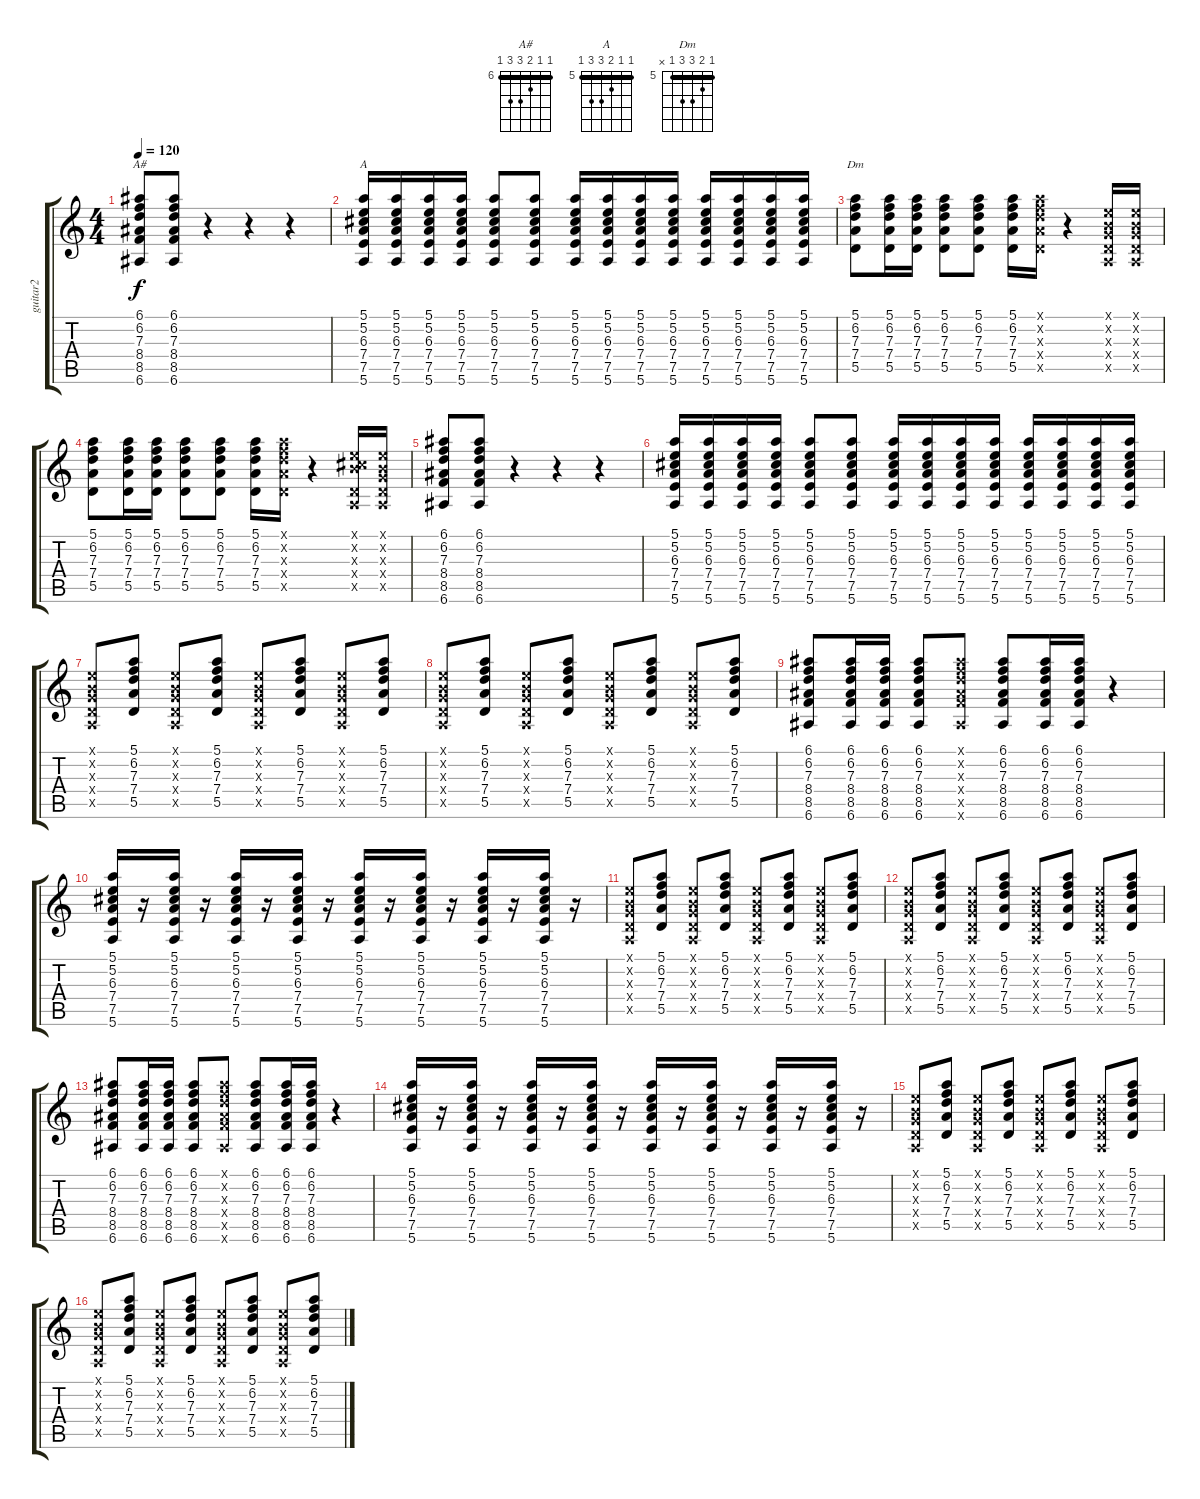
\track ("guitar2" "guitar2") {instrument acousticguitarsteel}
\staff {score tabs}
\tuning (E4 B3 G3 D3 A2 E2) {hide}
\chord ("A#" 6 6 7 8 8 6) {firstfret 6 barre 6}
\chord ("A" 5 5 6 7 7 5) {firstfret 5 barre 5}
\chord ("Dm" 5 6 7 7 5 x) {firstfret 5 barre 5}
\ts (4 4)
\tempo 120
\clef g2
\ks c
(6.1 6.2 7.3 8.4 8.5 6.6).8{ch "A#" dy f} (6.1 6.2 7.3 8.4 8.5 6.6).8 r.4 r.4 r.4 |
(5.1 5.2 6.3 7.4 7.5 5.6).16{ch "A"} (5.1 5.2 6.3 7.4 7.5 5.6).16 (5.1 5.2 6.3 7.4 7.5 5.6).16 (5.1 5.2 6.3 7.4 7.5 5.6).16 (5.1 5.2 6.3 7.4 7.5 5.6).8 (5.1 5.2 6.3 7.4 7.5 5.6).8 (5.1 5.2 6.3 7.4 7.5 5.6).16 (5.1 5.2 6.3 7.4 7.5 5.6).16 (5.1 5.2 6.3 7.4 7.5 5.6).16 (5.1 5.2 6.3 7.4 7.5 5.6).16 (5.1 5.2 6.3 7.4 7.5 5.6).16 (5.1 5.2 6.3 7.4 7.5 5.6).16 (5.1 5.2 6.3 7.4 7.5 5.6).16 (5.1 5.2 6.3 7.4 7.5 5.6).16 |
(5.1 6.2 7.3 7.4 5.5).8{ch "Dm"} (5.1 6.2 7.3 7.4 5.5).16 (5.1 6.2 7.3 7.4 5.5).16 (5.1 6.2 7.3 7.4 5.5).8 (5.1 6.2 7.3 7.4 5.5).8 (5.1 6.2 7.3 7.4 5.5).16 (5.1{x} 6.2{x} 7.3{x} 7.4{x} 5.5{x}).16 r.4 (0.1{x} 0.2{x} 0.3{x} 0.4{x} 0.5{x}).16 (0.1{x} 0.2{x} 0.3{x} 0.4{x} 0.5{x}).16 |
(5.1 6.2 7.3 7.4 5.5).8 (5.1 6.2 7.3 7.4 5.5).16 (5.1 6.2 7.3 7.4 5.5).16 (5.1 6.2 7.3 7.4 5.5).8 (5.1 6.2 7.3 7.4 5.5).8 (5.1 6.2 7.3 7.4 5.5).16 (5.1{x} 6.2{x} 7.3{x} 7.4{x} 5.5{x}).16 r.4 (0.1{x} 0.2{x} 6.3{x} 0.4{x} 0.5{x}).16 (0.1{x} 0.2{x} 0.3{x} 0.4{x} 0.5{x}).16 |
(6.1 6.2 7.3 8.4 8.5 6.6).8 (6.1 6.2 7.3 8.4 8.5 6.6).8 r.4 r.4 r.4 |
(5.1 5.2 6.3 7.4 7.5 5.6).16 (5.1 5.2 6.3 7.4 7.5 5.6).16 (5.1 5.2 6.3 7.4 7.5 5.6).16 (5.1 5.2 6.3 7.4 7.5 5.6).16 (5.1 5.2 6.3 7.4 7.5 5.6).8 (5.1 5.2 6.3 7.4 7.5 5.6).8 (5.1 5.2 6.3 7.4 7.5 5.6).16 (5.1 5.2 6.3 7.4 7.5 5.6).16 (5.1 5.2 6.3 7.4 7.5 5.6).16 (5.1 5.2 6.3 7.4 7.5 5.6).16 (5.1 5.2 6.3 7.4 7.5 5.6).16 (5.1 5.2 6.3 7.4 7.5 5.6).16 (5.1 5.2 6.3 7.4 7.5 5.6).16 (5.1 5.2 6.3 7.4 7.5 5.6).16 |
(0.1{x} 0.2{x} 0.3{x} 0.4{x} 0.5{x}).8 (5.1 6.2 7.3 7.4 5.5).8 (0.1{x} 0.2{x} 0.3{x} 0.4{x} 0.5{x}).8 (5.1 6.2 7.3 7.4 5.5).8 (0.1{x} 0.2{x} 0.3{x} 0.4{x} 0.5{x}).8 (5.1 6.2 7.3 7.4 5.5).8 (0.1{x} 0.2{x} 0.3{x} 0.4{x} 0.5{x}).8 (5.1 6.2 7.3 7.4 5.5).8 |
(0.1{x} 0.2{x} 0.3{x} 0.4{x} 0.5{x}).8 (5.1 6.2 7.3 7.4 5.5).8 (0.1{x} 0.2{x} 0.3{x} 0.4{x} 0.5{x}).8 (5.1 6.2 7.3 7.4 5.5).8 (0.1{x} 0.2{x} 0.3{x} 0.4{x} 0.5{x}).8 (5.1 6.2 7.3 7.4 5.5).8 (0.1{x} 0.2{x} 0.3{x} 0.4{x} 0.5{x}).8 (5.1 6.2 7.3 7.4 5.5).8 |
(6.1 6.2 7.3 8.4 8.5 6.6).8 (6.1 6.2 7.3 8.4 8.5 6.6).16 (6.1 6.2 7.3 8.4 8.5 6.6).16 (6.1 6.2 7.3 8.4 8.5 6.6).8 (6.1{x} 6.2{x} 7.3{x} 8.4{x} 8.5{x} 6.6{x}).8 (6.1 6.2 7.3 8.4 8.5 6.6).8 (6.1 6.2 7.3 8.4 8.5 6.6).16 (6.1 6.2 7.3 8.4 8.5 6.6).16 r.4 |
(5.1 5.2 6.3 7.4 7.5 5.6).16 r.16 (5.1 5.2 6.3 7.4 7.5 5.6).16 r.16 (5.1 5.2 6.3 7.4 7.5 5.6).16 r.16 (5.1 5.2 6.3 7.4 7.5 5.6).16 r.16 (5.1 5.2 6.3 7.4 7.5 5.6).16 r.16 (5.1 5.2 6.3 7.4 7.5 5.6).16 r.16 (5.1 5.2 6.3 7.4 7.5 5.6).16 r.16 (5.1 5.2 6.3 7.4 7.5 5.6).16 r.16 |
(0.1{x} 0.2{x} 0.3{x} 0.4{x} 0.5{x}).8 (5.1 6.2 7.3 7.4 5.5).8 (0.1{x} 0.2{x} 0.3{x} 0.4{x} 0.5{x}).8 (5.1 6.2 7.3 7.4 5.5).8 (0.1{x} 0.2{x} 0.3{x} 0.4{x} 0.5{x}).8 (5.1 6.2 7.3 7.4 5.5).8 (0.1{x} 0.2{x} 0.3{x} 0.4{x} 0.5{x}).8 (5.1 6.2 7.3 7.4 5.5).8 |
(0.1{x} 0.2{x} 0.3{x} 0.4{x} 0.5{x}).8 (5.1 6.2 7.3 7.4 5.5).8 (0.1{x} 0.2{x} 0.3{x} 0.4{x} 0.5{x}).8 (5.1 6.2 7.3 7.4 5.5).8 (0.1{x} 0.2{x} 0.3{x} 0.4{x} 0.5{x}).8 (5.1 6.2 7.3 7.4 5.5).8 (0.1{x} 0.2{x} 0.3{x} 0.4{x} 0.5{x}).8 (5.1 6.2 7.3 7.4 5.5).8 |
(6.1 6.2 7.3 8.4 8.5 6.6).8 (6.1 6.2 7.3 8.4 8.5 6.6).16 (6.1 6.2 7.3 8.4 8.5 6.6).16 (6.1 6.2 7.3 8.4 8.5 6.6).8 (6.1{x} 6.2{x} 7.3{x} 8.4{x} 8.5{x} 6.6{x}).8 (6.1 6.2 7.3 8.4 8.5 6.6).8 (6.1 6.2 7.3 8.4 8.5 6.6).16 (6.1 6.2 7.3 8.4 8.5 6.6).16 r.4 |
(5.1 5.2 6.3 7.4 7.5 5.6).16 r.16 (5.1 5.2 6.3 7.4 7.5 5.6).16 r.16 (5.1 5.2 6.3 7.4 7.5 5.6).16 r.16 (5.1 5.2 6.3 7.4 7.5 5.6).16 r.16 (5.1 5.2 6.3 7.4 7.5 5.6).16 r.16 (5.1 5.2 6.3 7.4 7.5 5.6).16 r.16 (5.1 5.2 6.3 7.4 7.5 5.6).16 r.16 (5.1 5.2 6.3 7.4 7.5 5.6).16 r.16 |
(0.1{x} 0.2{x} 0.3{x} 0.4{x} 0.5{x}).8 (5.1 6.2 7.3 7.4 5.5).8 (0.1{x} 0.2{x} 0.3{x} 0.4{x} 0.5{x}).8 (5.1 6.2 7.3 7.4 5.5).8 (0.1{x} 0.2{x} 0.3{x} 0.4{x} 0.5{x}).8 (5.1 6.2 7.3 7.4 5.5).8 (0.1{x} 0.2{x} 0.3{x} 0.4{x} 0.5{x}).8 (5.1 6.2 7.3 7.4 5.5).8 |
(0.1{x} 0.2{x} 0.3{x} 0.4{x} 0.5{x}).8 (5.1 6.2 7.3 7.4 5.5).8 (0.1{x} 0.2{x} 0.3{x} 0.4{x} 0.5{x}).8 (5.1 6.2 7.3 7.4 5.5).8 (0.1{x} 0.2{x} 0.3{x} 0.4{x} 0.5{x}).8 (5.1 6.2 7.3 7.4 5.5).8 (0.1{x} 0.2{x} 0.3{x} 0.4{x} 0.5{x}).8 (5.1 6.2 7.3 7.4 5.5).8
